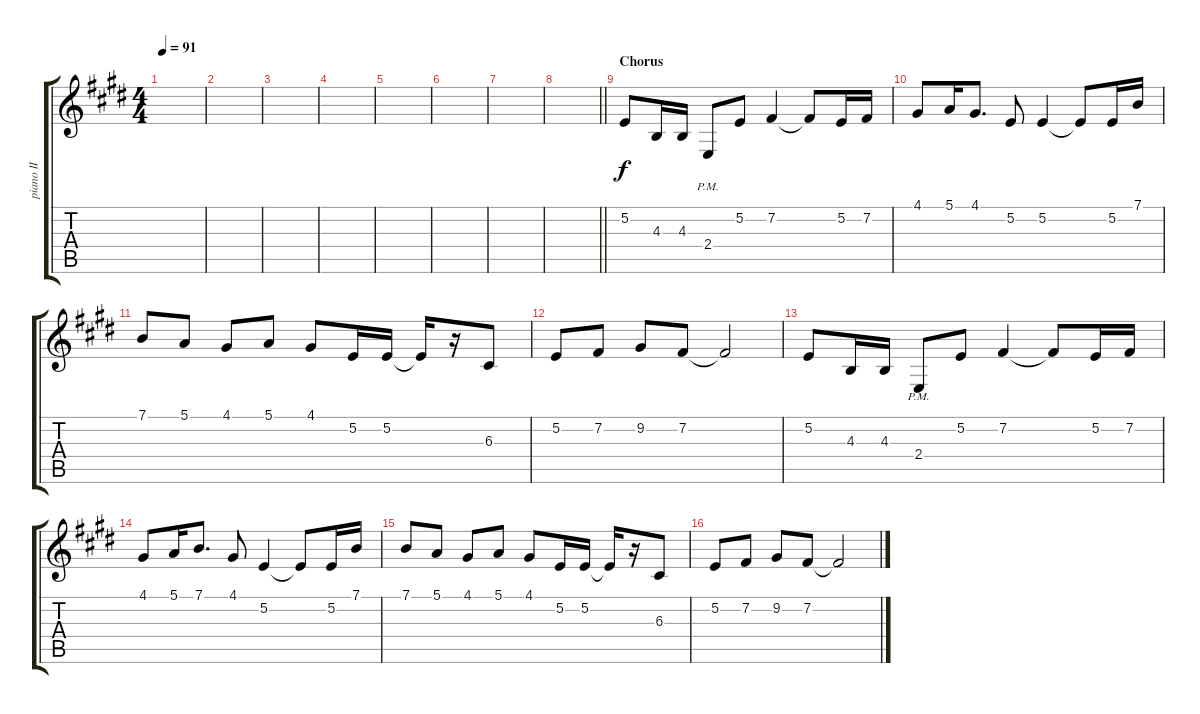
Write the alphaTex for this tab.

\track ("piano II" "piano II") {instrument stringensemble1}
\staff {score tabs}
\tuning (E4 B3 G3 D3 A2 E2) {hide}
\ts (4 4)
\tempo 91
\clef g2
\ks e
|
\ks c#minor
|
|
|
|
|
|
\barLineRight lightlight
\ks e
|
\section ("" "Chorus")
5.2.8 4.3.16 4.3.16 2.4{pm}.8 5.2.8 7.2.4 7.2{t}.8 5.2.16 7.2.16 |
\ks c#minor
4.1.8 5.1.16 4.1.8{d} 5.2.8 5.2.4 5.2{t}.8 5.2.16 7.1.16 |
7.1.8 5.1.8 4.1.8 5.1.8 4.1.8 5.2.16 5.2.16 5.2{t}.16 r.16 6.3.8 |
5.2.8 7.2.8 9.2.8 7.2.8 7.2{t}.2 |
\ks e
5.2.8 4.3.16 4.3.16 2.4{pm}.8 5.2.8 7.2.4 7.2{t}.8 5.2.16 7.2.16 |
\ks c#minor
4.1.8 5.1.16 7.1.8{d} 4.1.8 5.2.4 5.2{t}.8 5.2.16 7.1.16 |
7.1.8 5.1.8 4.1.8 5.1.8 4.1.8 5.2.16 5.2.16 5.2{t}.16 r.16 6.3.8 |
5.2.8 7.2.8 9.2.8 7.2.8 7.2{t}.2
